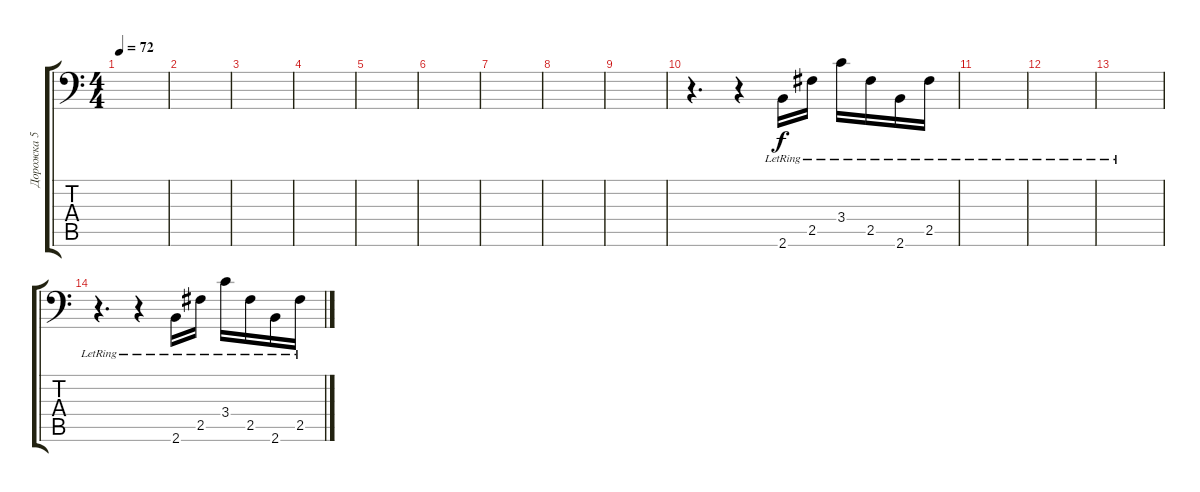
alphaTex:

\track ("Дорожка 5" "Дорожка 5") {instrument electricguitarclean}
\staff {score tabs}
\tuning (B3 Gb3 D3 A2 E2 A1) {hide}
\ts (4 4)
\tempo 72
\clef f4
\ks c
|
|
|
|
|
|
|
|
|
r.4{d} r.4 2.6{lr}.16 2.5{lr}.16 3.4{lr}.16 2.5{lr}.16 2.6{lr}.16 2.5{lr}.16 |
|
|
|
r.4{d} r.4 2.6{lr}.16 2.5{lr}.16 3.4{lr}.16 2.5{lr}.16 2.6{lr}.16 2.5{lr}.16
